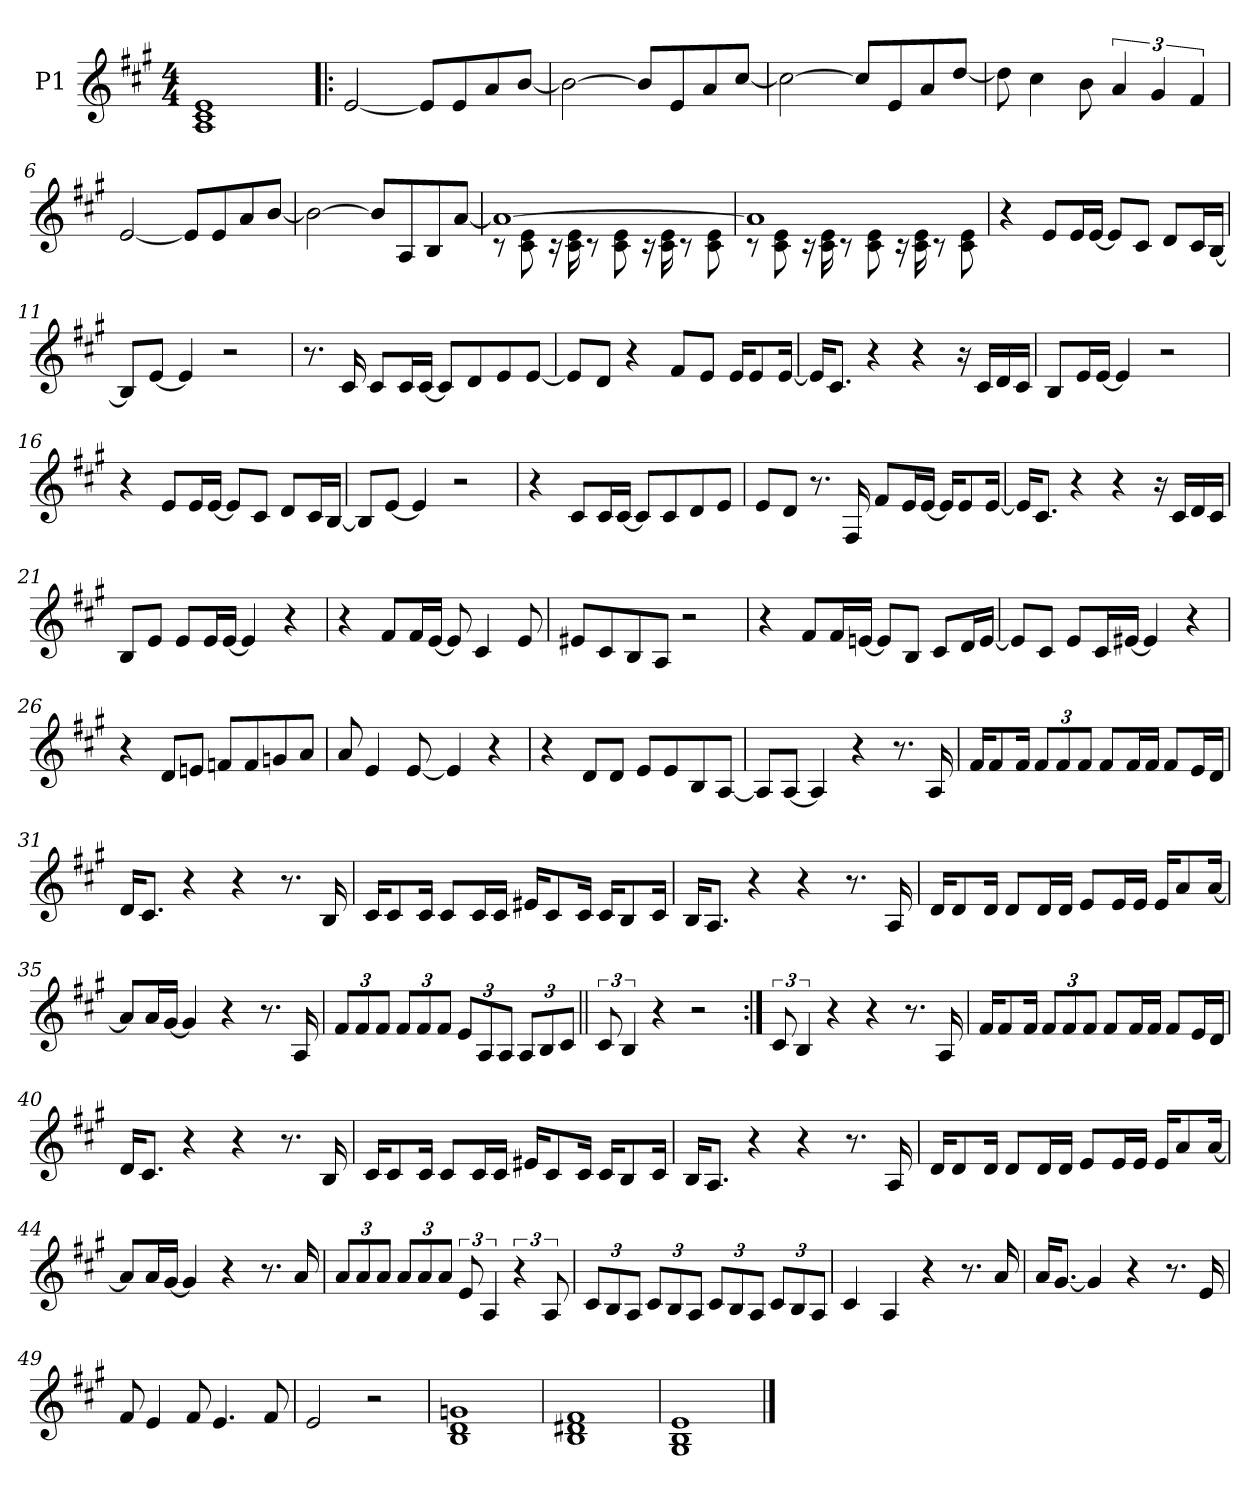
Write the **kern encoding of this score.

**kern
*part1
*staff1
*I"P1
*clefG2
*k[f#c#g#]
*A:
*M4/4
*MM88
=1
1A 1c# 1e
=2!|:
[<2e/
8e/L]
8e/
8a/
[<8b/J
=3
2b\_
8b/L]
8e/
8a/
[<8cc#/J
=4
2cc#\_
8cc#/L]
8e/
8a/
[<8dd/J
=5
8dd\]
4cc#\
8b\
6a/
6g#/
6f#/
!!LO:LB:g=z
=6
[<2e/
8e/L]
8e/
8a/
[<8b/J
=7
2b\_
8b/L]
8A/
8B/
[<8a/J
=8
*^
1a_	8r
.	8c#\ 8e\
.	16r
.	16c#\ 16e\
.	8r
.	8c#\ 8e\
.	16r
.	16c#\ 16e\
.	8r
.	8c#\ 8e\
=9	=9
1a]	8r
.	8c#\ 8e\
.	16r
.	16c#\ 16e\
.	8r
.	8c#\ 8e\
.	16r
.	16c#\ 16e\
.	8r
.	8c#\ 8e\
*v	*v
!!LO:LB:g=z
=10
4r
8e/L
16e/L
[<16e/JJ
8e/L]
8c#/J
8d/L
16c#/L
[<16B/JJ
=11
8B/L]
[<8e/J
4e/]
2r
=12
8.r
16c#/
8c#/L
16c#/L
[<16c#/JJ
8c#/L]
8d/
8e/
[<8e/J
=13
8e/L]
8d/J
4r
8f#/L
8e/J
16e/KL
8e/
[<16e/Jk
!!LO:LB:g=z
=14
16e/KL]
8.c#/J
4r
4r
16r
16c#/LL
16d/
16c#/JJ
=15
8B/L
16e/L
[<16e/JJ
4e/]
2r
=16
4r
8e/L
16e/L
[<16e/JJ
8e/L]
8c#/J
8d/L
16c#/L
[<16B/JJ
=17
8B/L]
[<8e/J
4e/]
2r
!!LO:LB:g=z
=18
4r
8c#/L
16c#/L
[<16c#/JJ
8c#/L]
8c#/
8d/
8e/J
=19
8e/L
8d/J
8.r
16F#/
8f#/L
16e/L
[<16e/JJ
16e/KL]
8e/
[<16e/Jk
=20
16e/KL]
8.c#/J
4r
4r
16r
16c#/LL
16d/
16c#/JJ
=21
8B/L
8e/J
8e/L
16e/L
[<16e/JJ
4e/]
4r
!!LO:LB:g=z
=22
4r
8f#/L
16f#/L
[<16e/JJ
8e/]
4c#/
8e/
=23
8e#X/L
8c#/
8B/
8A/J
2r
=24
4r
8f#/L
16f#/L
[<16en/JJ
8e/L]
8B/J
8c#/L
16d/L
[<16e/JJ
=25
8e/L]
8c#/J
8e/L
16c#/L
[<16e#X/JJ
4e#/]
4r
!!LO:LB:g=z
=26
4r
8d/L
8en/J
8fn/L
8f/
8gn/
8a/J
=27
8a/
4e/
[<8e/
4e/]
4r
=28
4r
8d/L
8d/J
8e/L
8e/
8B/
[<8A/J
=29
8A/L]
[<8A/J
4A/]
4r
8.r
16A/
!!LO:LB:g=z
=30
16f#/KL
8f#/
16f#/Jk
*Xbrackettup
12f#/L
12f#/
12f#/J
8f#/L
16f#/L
16f#/JJ
8f#/L
16e/L
16d/JJ
=31
16d/KL
8.c#/J
4r
4r
8.r
16B/
=32
16c#/KL
8c#/
16c#/Jk
8c#/L
16c#/L
16c#/JJ
16e#X/KL
8c#/
16c#/Jk
16c#/KL
8B/
16c#/Jk
!!LO:LB:g=z
=33
16B/KL
8.A/J
4r
4r
8.r
16A/
=34
16d/KL
8d/
16d/Jk
8d/L
16d/L
16d/JJ
8e/L
16e/L
16e/JJ
16e/KL
8a/
[<16a/Jk
=35
8a/L]
16a/L
[<16g#/JJ
4g#/]
4r
8.r
16A/
!!LO:LB:g=z
=36
12f#/L
12f#/
12f#/J
12f#/L
12f#/
12f#/J
12e/L
12A/
12A/J
12A/L
12B/
12c#/J
=37||
*brackettup
12c#/
6B/
4r
2r
=38:|!
12c#/
6B/
4r
4r
8.r
16A/
=39
16f#/KL
8f#/
16f#/Jk
*Xbrackettup
12f#/L
12f#/
12f#/J
8f#/L
16f#/L
16f#/JJ
8f#/L
16e/L
16d/JJ
!!LO:LB:g=z
=40
16d/KL
8.c#/J
4r
4r
8.r
16B/
=41
16c#/KL
8c#/
16c#/Jk
8c#/L
16c#/L
16c#/JJ
16e#X/KL
8c#/
16c#/Jk
16c#/KL
8B/
16c#/Jk
=42
16B/KL
8.A/J
4r
4r
8.r
16A/
!!LO:PB:g=z
=43
16d/KL
8d/
16d/Jk
8d/L
16d/L
16d/JJ
8e/L
16e/L
16e/JJ
16e/KL
8a/
[<16a/Jk
=44
8a/L]
16a/L
[<16g#/JJ
4g#/]
4r
8.r
16a/
=45
12a/L
12a/
12a/J
12a/L
12a/
12a/J
*brackettup
12e/
6A/
6r
12A/
!!LO:LB:g=z
=46
*Xbrackettup
12c#/L
12B/
12A/J
12c#/L
12B/
12A/J
12c#/L
12B/
12A/J
12c#/L
12B/
12A/J
=47
4c#/
4A/
4r
8.r
16a/
=48
16a/KL
[<8.g#/J
4g#/]
4r
8.r
16e/
=49
8f#/
4e/
8f#/
4.e/
8f#/
!!LO:LB:g=z
=50
2e/
2r
=51
1B 1d 1gn
=52
1B 1d#X 1f#
=53
1G# 1B 1e
==
*-
